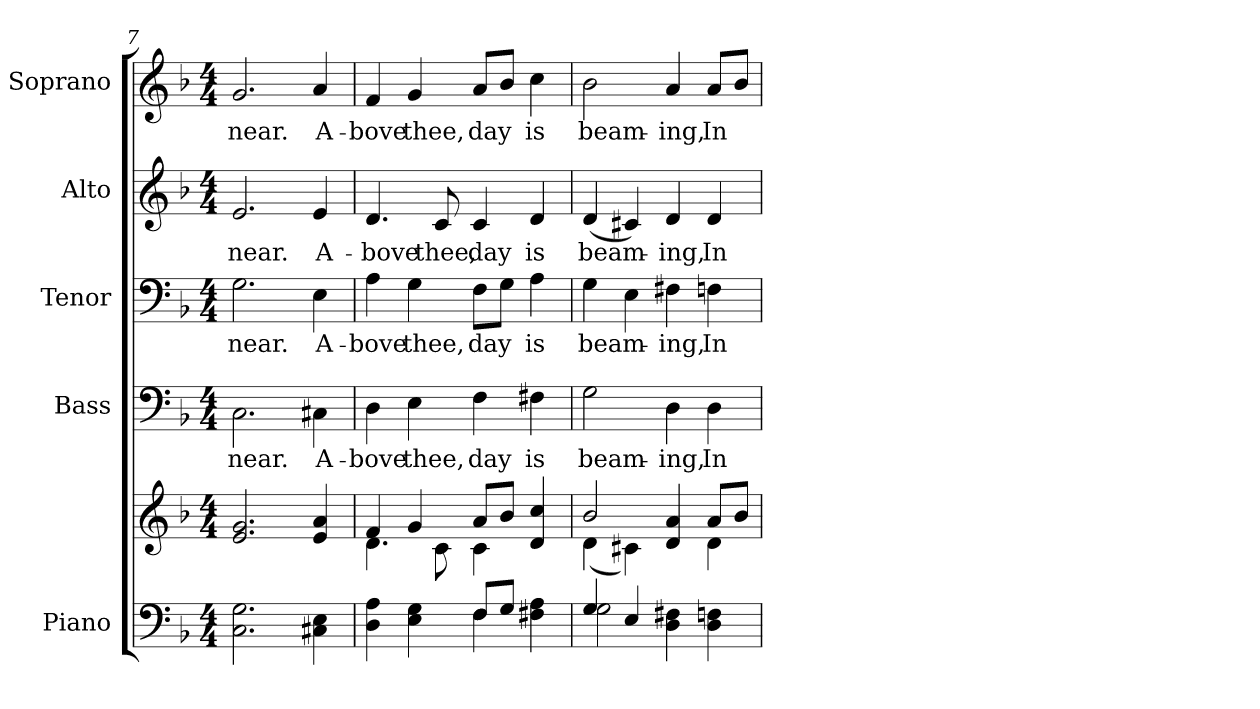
**kern	**kern	**kern	**text	**kern	**text	**kern	**text	**kern	**text
*part5	*part5	*part4	*part4	*part3	*part3	*part2	*part2	*part1	*part1
*staff6	*staff5	*staff4	*staff4	*staff3	*staff3	*staff2	*staff2	*staff1	*staff1
*I"Piano	*	*I"Bass	*	*I"Tenor	*	*I"Alto	*	*I"Soprano	*
*I'Pno.	*	*I'B.	*	*I'T.	*	*I'A.	*	*I'S.	*
*clefF4	*clefG2	*clefF4	*	*clefF4	*	*clefG2	*	*clefG2	*
*k[b-]	*k[b-]	*k[b-]	*	*k[b-]	*	*k[b-]	*	*k[b-]	*
*F:	*F:	*F:	*	*F:	*	*F:	*	*F:	*
*M4/4	*M4/4	*M4/4	*	*M4/4	*	*M4/4	*	*M4/4	*
=7	=7	=7	=7	=7	=7	=7	=7	=7	=7
!	!	!	!LO:LY:b:color=#000000	!	!	!	!	!	!
!	!	!	!	!	!LO:LY:b:color=#000000	!	!	!	!
!	!	!	!	!	!	!	!LO:LY:b:color=#000000	!	!
!	!	!	!	!	!	!	!	!	!LO:LY:b:color=#000000
2.Ci\ 2.Gi	2.ei/ 2.gi	2.Ci\	near.	2.Gi\	near.	2.ei/	near.	2.gi/	near.
!	!	!	!LO:LY:b:color=#000000	!	!	!	!	!	!
!	!	!	!	!	!LO:LY:b:color=#000000	!	!	!	!
!	!	!	!	!	!	!	!LO:LY:b:color=#000000	!	!
!	!	!	!	!	!	!	!	!	!LO:LY:b:color=#000000
4C#Xi\ 4Ei	4ei/ 4ai	4C#Xi\	A-	4Ei\	A-	4ei/	A-	4ai/	A-
!!LO:PB:g=z
=8	=8	=8	=8	=8	=8	=8	=8	=8	=8
*^	*^	*	*	*	*	*	*	*	*
!	!	!	!	!	!LO:LY:b:color=#000000	!	!	!	!	!	!
!	!	!	!	!	!	!	!LO:LY:b:color=#000000	!	!	!	!
!	!	!	!	!	!	!	!	!	!LO:LY:b:color=#000000	!	!
!	!	!	!	!	!	!	!	!	!	!	!LO:LY:b:color=#000000
4Di\ 4Ai	2ryy	4fi/	4.di\	4Di\	-bove	4Ai\	-bove	4.di/	-bove	4fi/	-bove
!	!	!	!	!	!LO:LY:b:color=#000000	!	!	!	!	!	!
!	!	!	!	!	!	!	!LO:LY:b:color=#000000	!	!	!	!
!	!	!	!	!	!	!	!	!	!	!	!LO:LY:b:color=#000000
4Ei\ 4Gi	.	4gi/	.	4Ei\	thee,	4Gi\	thee,	.	.	4gi/	thee,
!	!	!	!	!	!	!	!	!	!LO:LY:b:color=#000000	!	!
.	.	.	8ci\	.	.	.	.	8ci/	thee,	.	.
!	!	!	!	!	!LO:LY:b:color=#000000	!	!	!	!	!	!
!	!	!	!	!	!	!	!LO:LY:b:color=#000000	!	!	!	!
!	!	!	!	!	!	!	!	!	!LO:LY:b:color=#000000	!	!
!	!	!	!	!	!	!	!	!	!	!	!LO:LY:b:color=#000000
8Fi/L	4Fi\	8ai/L	4ci\	4Fi\	day	8Fi\L	day	4ci/	day	8ai/L	day
8Gi/J	.	8b-i/J	.	.	.	8Gi\J	.	.	.	8b-i/J	.
!	!	!	!	!	!LO:LY:b:color=#000000	!	!	!	!	!	!
!	!	!	!	!	!	!	!LO:LY:b:color=#000000	!	!	!	!
!	!	!	!	!	!	!	!	!	!LO:LY:b:color=#000000	!	!
!	!	!	!	!	!	!	!	!	!	!	!LO:LY:b:color=#000000
4F#Xi\ 4Ai	4ryy	4di/ 4cci	4ryy	4F#Xi\	is	4Ai\	is	4di/	is	4cci\	is
=9	=9	=9	=9	=9	=9	=9	=9	=9	=9	=9	=9
!	!	!	!	!	!LO:LY:b:color=#000000	!	!	!	!	!	!
!	!	!	!	!	!	!	!LO:LY:b:color=#000000	!	!	!	!
!	!	!	!	!	!	!	!	!	!LO:LY:b:color=#000000	!	!
!	!	!	!	!	!	!	!	!	!	!	!LO:LY:b:color=#000000
4Gi/	2Gi\	2b-i/	(4di\	2Gi\	beam-	4Gi\	beam-	(4di/	beam-	2b-i\	beam-
4Ei/	.	.	4c#Xi\)	.	.	4Ei\	.	4c#Xi/)	.	.	.
!	!	!	!	!	!LO:LY:b:color=#000000	!	!	!	!	!	!
!	!	!	!	!	!	!	!LO:LY:b:color=#000000	!	!	!	!
!	!	!	!	!	!	!	!	!	!LO:LY:b:color=#000000	!	!
!	!	!	!	!	!	!	!	!	!	!	!LO:LY:b:color=#000000
4Di\ 4F#Xi	2ryy	4di/ 4ai	4ryy	4Di\	-ing,	4F#Xi\	-ing,	4di/	-ing,	4ai/	-ing,
!	!	!	!	!	!LO:LY:b:color=#000000	!	!	!	!	!	!
!	!	!	!	!	!	!	!LO:LY:b:color=#000000	!	!	!	!
!	!	!	!	!	!	!	!	!	!LO:LY:b:color=#000000	!	!
!	!	!	!	!	!	!	!	!	!	!	!LO:LY:b:color=#000000
4Di\ 4Fni	.	8ai/L	4di\	4Di\	In	4Fni\	In	4di/	In	8ai/L	In
.	.	8b-i/J	.	.	.	.	.	.	.	8b-i/J	.
*v	*v	*	*	*	*	*	*	*	*	*	*
*	*v	*v	*	*	*	*	*	*	*	*
=	=	=	=	=	=	=	=	=	=
*-	*-	*-	*-	*-	*-	*-	*-	*-	*-
